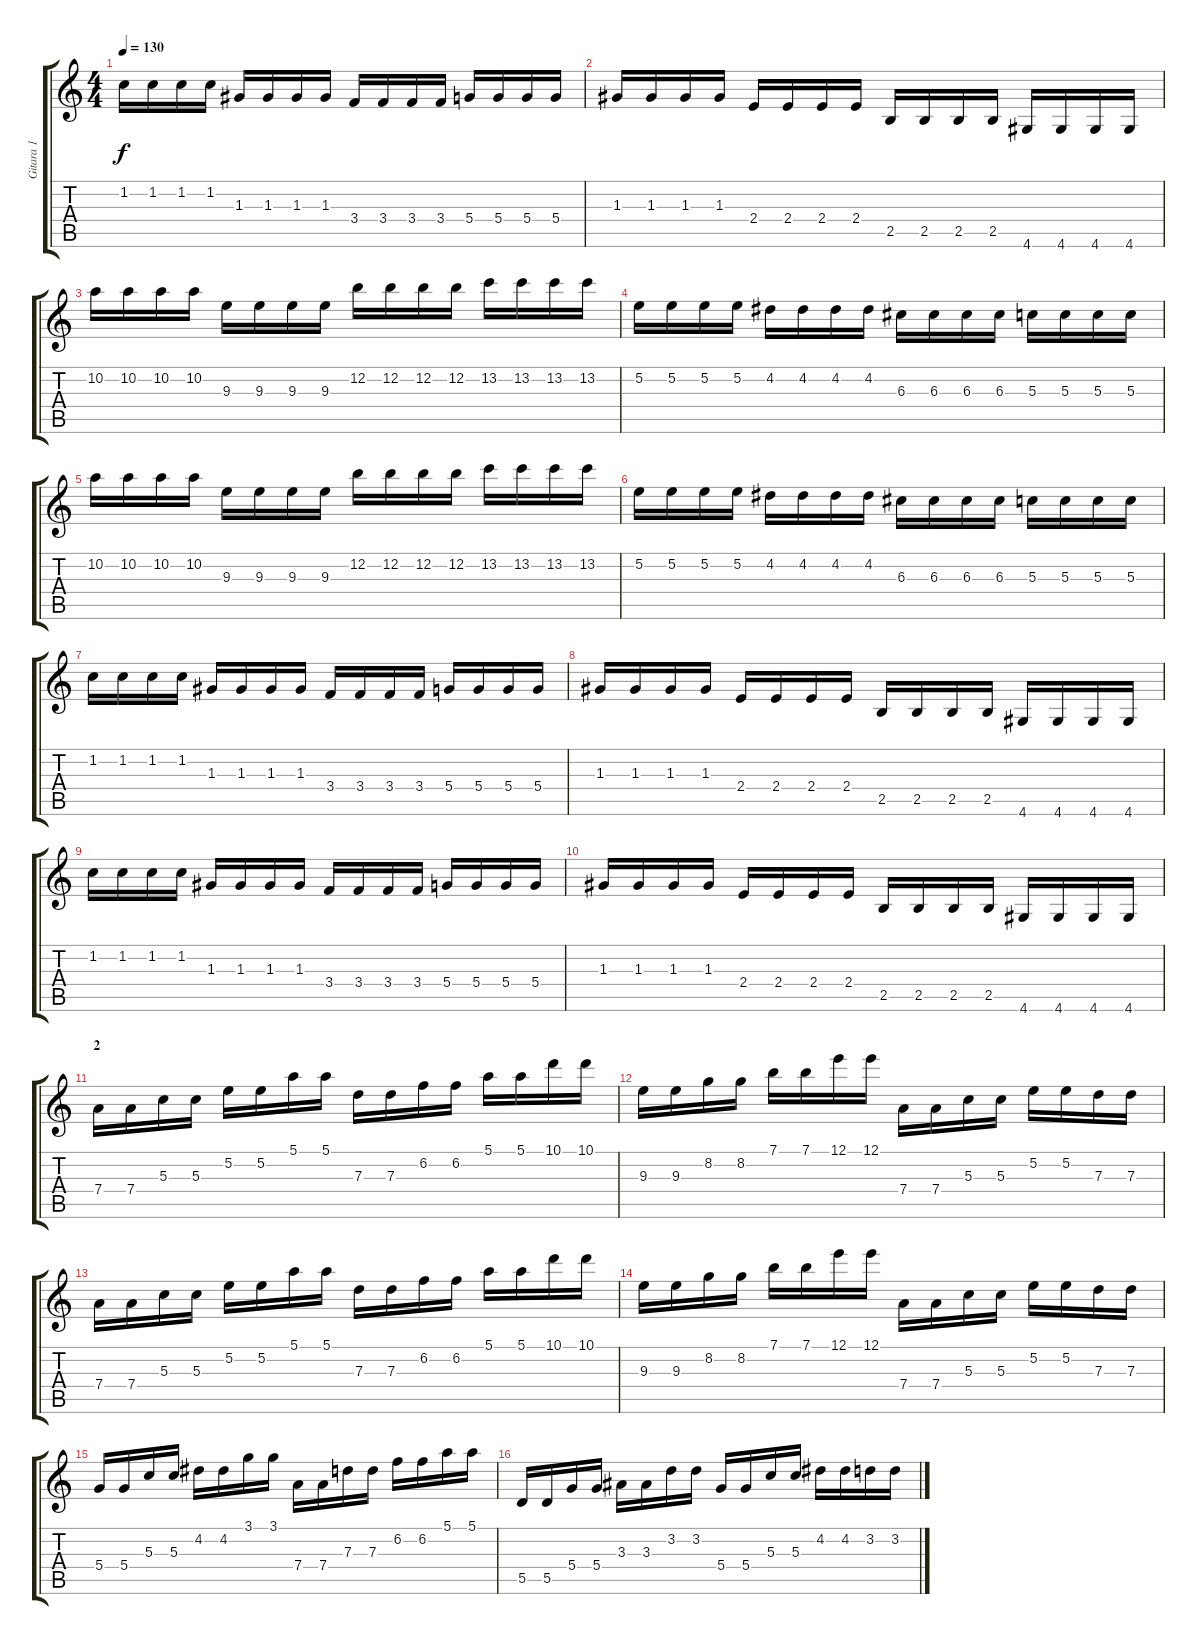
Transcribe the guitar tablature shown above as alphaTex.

\track ("Gitara 1" "Gitara 1") {instrument overdrivenguitar}
\staff {score tabs}
\tuning (E4 B3 G3 D3 A2 E2) {hide}
\ts (4 4)
\tempo 130
\clef g2
\ks c
1.2.16{dy f} 1.2.16 1.2.16 1.2.16 1.3.16 1.3.16 1.3.16 1.3.16 3.4.16 3.4.16 3.4.16 3.4.16 5.4.16 5.4.16 5.4.16 5.4.16 |
1.3.16 1.3.16 1.3.16 1.3.16 2.4.16 2.4.16 2.4.16 2.4.16 2.5.16 2.5.16 2.5.16 2.5.16 4.6.16 4.6.16 4.6.16 4.6.16 |
10.2.16 10.2.16 10.2.16 10.2.16 9.3.16 9.3.16 9.3.16 9.3.16 12.2.16 12.2.16 12.2.16 12.2.16 13.2.16 13.2.16 13.2.16 13.2.16 |
5.2.16 5.2.16 5.2.16 5.2.16 4.2.16 4.2.16 4.2.16 4.2.16 6.3.16 6.3.16 6.3.16 6.3.16 5.3.16 5.3.16 5.3.16 5.3.16 |
10.2.16 10.2.16 10.2.16 10.2.16 9.3.16 9.3.16 9.3.16 9.3.16 12.2.16 12.2.16 12.2.16 12.2.16 13.2.16 13.2.16 13.2.16 13.2.16 |
5.2.16 5.2.16 5.2.16 5.2.16 4.2.16 4.2.16 4.2.16 4.2.16 6.3.16 6.3.16 6.3.16 6.3.16 5.3.16 5.3.16 5.3.16 5.3.16 |
1.2.16 1.2.16 1.2.16 1.2.16 1.3.16 1.3.16 1.3.16 1.3.16 3.4.16 3.4.16 3.4.16 3.4.16 5.4.16 5.4.16 5.4.16 5.4.16 |
1.3.16 1.3.16 1.3.16 1.3.16 2.4.16 2.4.16 2.4.16 2.4.16 2.5.16 2.5.16 2.5.16 2.5.16 4.6.16 4.6.16 4.6.16 4.6.16 |
1.2.16 1.2.16 1.2.16 1.2.16 1.3.16 1.3.16 1.3.16 1.3.16 3.4.16 3.4.16 3.4.16 3.4.16 5.4.16 5.4.16 5.4.16 5.4.16 |
1.3.16 1.3.16 1.3.16 1.3.16 2.4.16 2.4.16 2.4.16 2.4.16 2.5.16 2.5.16 2.5.16 2.5.16 4.6.16 4.6.16 4.6.16 4.6.16 |
\section ("" "2")
7.4.16 7.4.16 5.3.16 5.3.16 5.2.16 5.2.16 5.1.16 5.1.16 7.3.16 7.3.16 6.2.16 6.2.16 5.1.16 5.1.16 10.1.16 10.1.16 |
9.3.16 9.3.16 8.2.16 8.2.16 7.1.16 7.1.16 12.1.16 12.1.16 7.4.16 7.4.16 5.3.16 5.3.16 5.2.16 5.2.16 7.3.16 7.3.16 |
7.4.16 7.4.16 5.3.16 5.3.16 5.2.16 5.2.16 5.1.16 5.1.16 7.3.16 7.3.16 6.2.16 6.2.16 5.1.16 5.1.16 10.1.16 10.1.16 |
9.3.16 9.3.16 8.2.16 8.2.16 7.1.16 7.1.16 12.1.16 12.1.16 7.4.16 7.4.16 5.3.16 5.3.16 5.2.16 5.2.16 7.3.16 7.3.16 |
5.4.16 5.4.16 5.3.16 5.3.16 4.2.16 4.2.16 3.1.16 3.1.16 7.4.16 7.4.16 7.3.16 7.3.16 6.2.16 6.2.16 5.1.16 5.1.16 |
5.5.16 5.5.16 5.4.16 5.4.16 3.3.16 3.3.16 3.2.16 3.2.16 5.4.16 5.4.16 5.3.16 5.3.16 4.2.16 4.2.16 3.2.16 3.2.16
